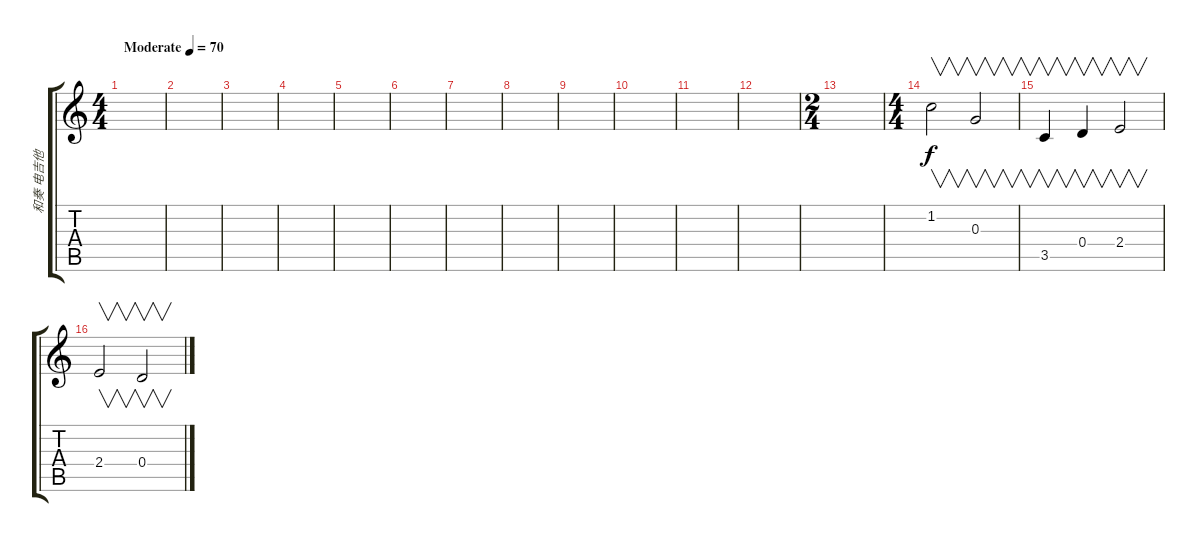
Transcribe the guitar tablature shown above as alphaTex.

\track ("和奏 电吉他" "和奏 电吉他") {instrument electricguitarmuted}
\staff {score tabs}
\tuning (E4 B3 G3 D3 A2 E2) {hide}
\ts (4 4)
\tempo (70 "Moderate")
\clef g2
\ks c
|
|
|
|
|
|
|
|
|
|
|
|
\ts (2 4)
|
\ts (4 4)
1.2.2{v} 0.3.2{v} |
3.5.4{v} 0.4.4{v} 2.4.2{v} |
2.4.2{v} 0.4.2{v}
